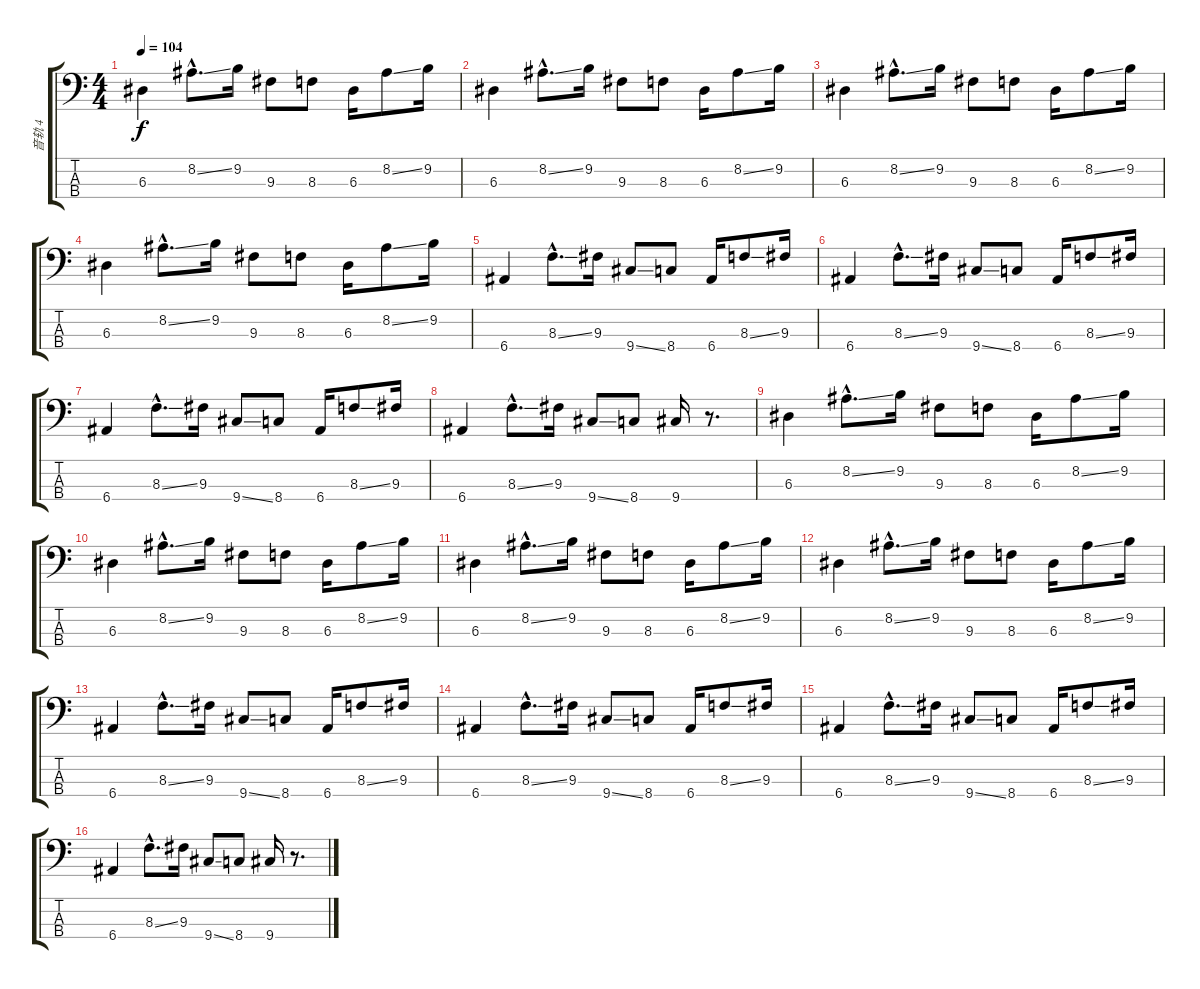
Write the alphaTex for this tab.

\track ("音轨 4" "音轨 4") {instrument electricbassfinger}
\staff {score tabs}
\tuning (G2 D2 A1 E1) {hide}
\ts (4 4)
\tempo 104
\clef f4
\ks c
6.3.4{dy f} 8.2{ss hac}.8{d} 9.2.16 9.3.8 8.3.8 6.3.16 8.2{ss}.8 9.2.16 |
6.3.4 8.2{ss hac}.8{d} 9.2.16 9.3.8 8.3.8 6.3.16 8.2{ss}.8 9.2.16 |
6.3.4 8.2{ss hac}.8{d} 9.2.16 9.3.8 8.3.8 6.3.16 8.2{ss}.8 9.2.16 |
6.3.4 8.2{ss hac}.8{d} 9.2.16 9.3.8 8.3.8 6.3.16 8.2{ss}.8 9.2.16 |
6.4.4 8.3{ss hac}.8{d} 9.3.16 9.4{ss}.8 8.4.8 6.4.16 8.3{ss}.8 9.3.16 |
6.4.4 8.3{ss hac}.8{d} 9.3.16 9.4{ss}.8 8.4.8 6.4.16 8.3{ss}.8 9.3.16 |
6.4.4 8.3{ss hac}.8{d} 9.3.16 9.4{ss}.8 8.4.8 6.4.16 8.3{ss}.8 9.3.16 |
6.4.4 8.3{ss hac}.8{d} 9.3.16 9.4{ss}.8 8.4.8 9.4.16 r.8{d} |
6.3.4 8.2{ss hac}.8{d} 9.2.16 9.3.8 8.3.8 6.3.16 8.2{ss}.8 9.2.16 |
6.3.4 8.2{ss hac}.8{d} 9.2.16 9.3.8 8.3.8 6.3.16 8.2{ss}.8 9.2.16 |
6.3.4 8.2{ss hac}.8{d} 9.2.16 9.3.8 8.3.8 6.3.16 8.2{ss}.8 9.2.16 |
6.3.4 8.2{ss hac}.8{d} 9.2.16 9.3.8 8.3.8 6.3.16 8.2{ss}.8 9.2.16 |
6.4.4 8.3{ss hac}.8{d} 9.3.16 9.4{ss}.8 8.4.8 6.4.16 8.3{ss}.8 9.3.16 |
6.4.4 8.3{ss hac}.8{d} 9.3.16 9.4{ss}.8 8.4.8 6.4.16 8.3{ss}.8 9.3.16 |
6.4.4 8.3{ss hac}.8{d} 9.3.16 9.4{ss}.8 8.4.8 6.4.16 8.3{ss}.8 9.3.16 |
6.4.4 8.3{ss hac}.8{d} 9.3.16 9.4{ss}.8 8.4.8 9.4.16 r.8{d}
